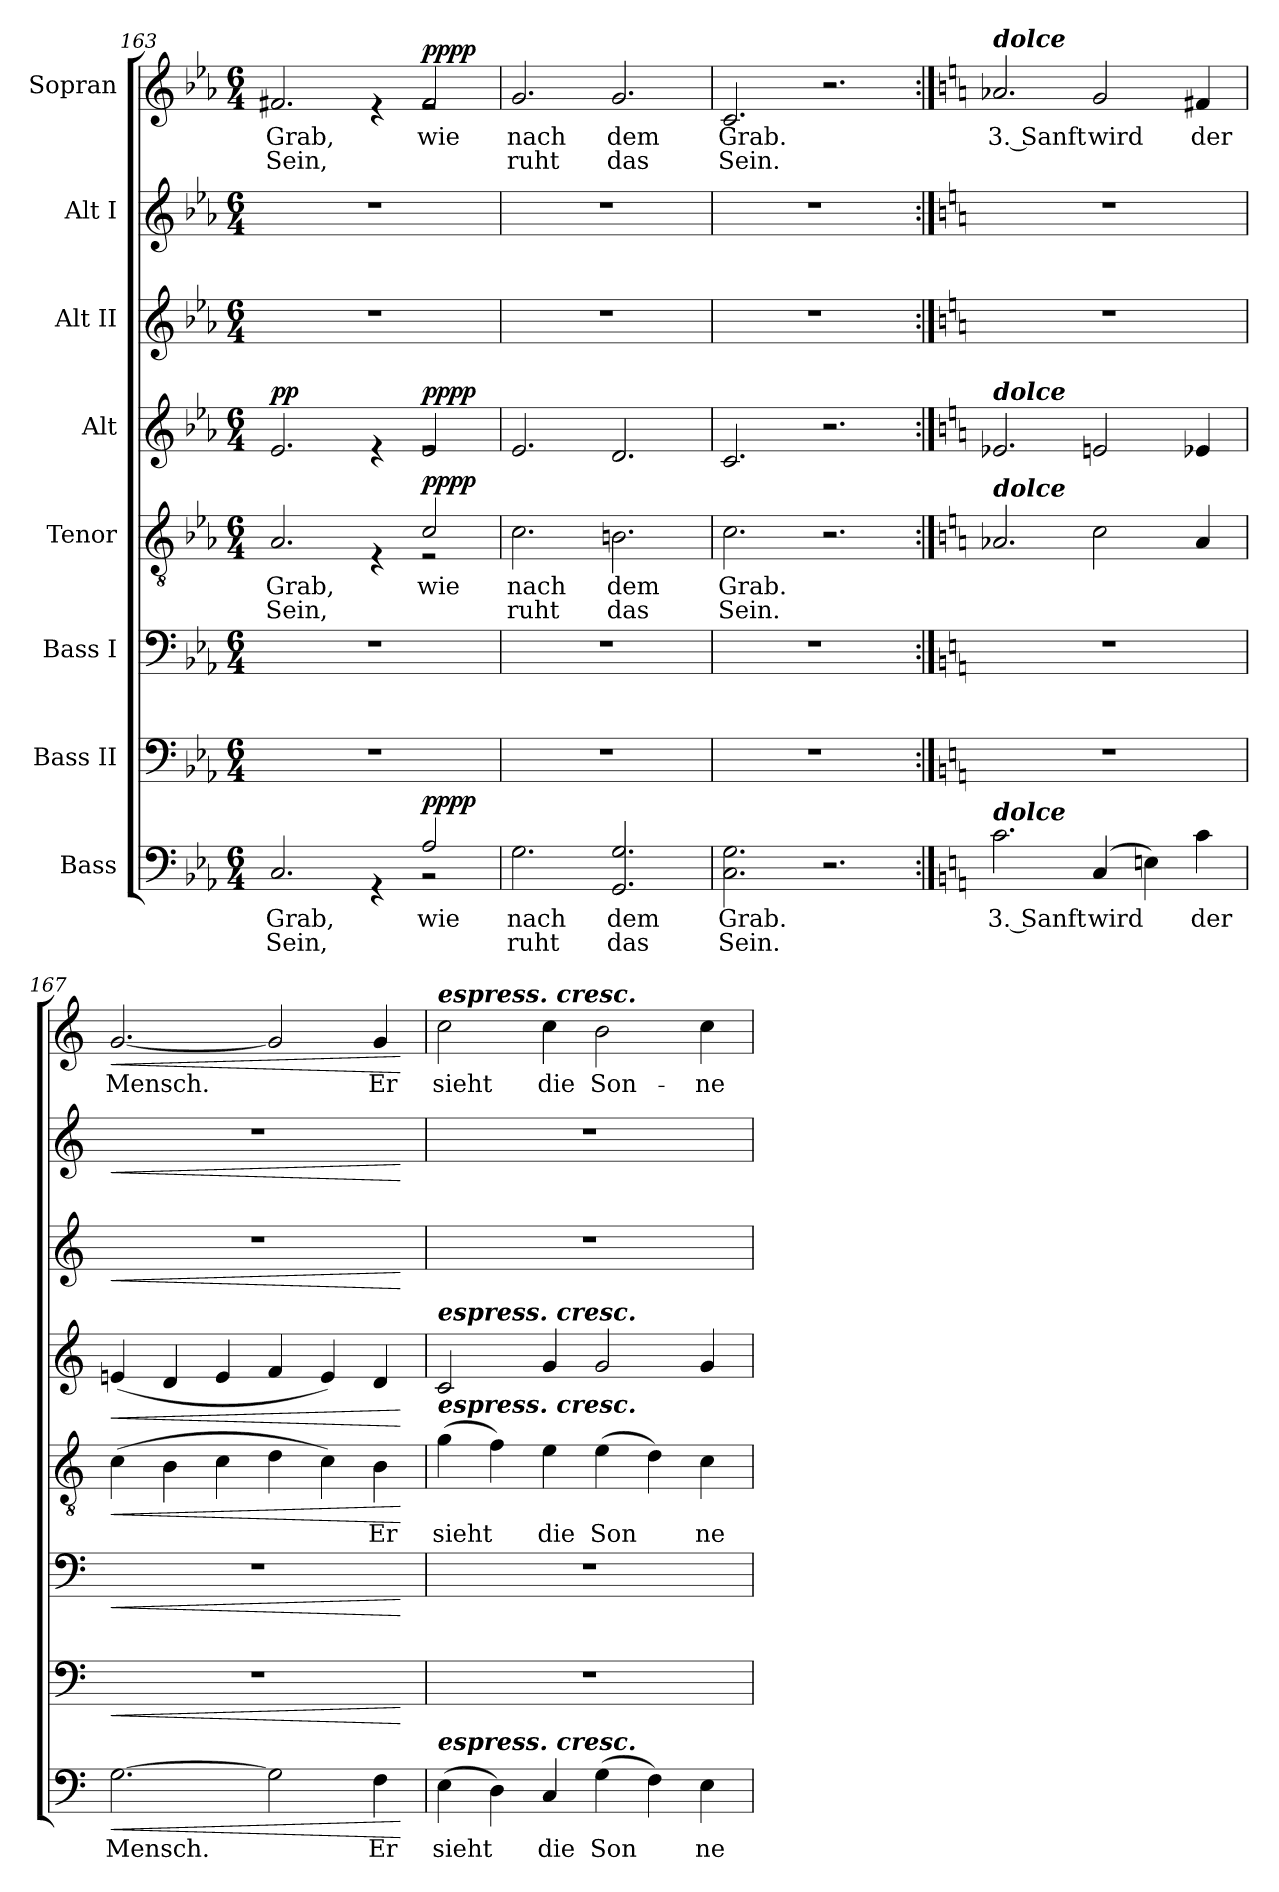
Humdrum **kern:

**kern	**text	**text	**dynam	**kern	**dynam	**kern	**dynam	**kern	**text	**text	**dynam	**kern	**dynam	**kern	**dynam	**kern	**dynam	**kern	**text	**text	**dynam
*part8	*part8	*part8	*part8	*part7	*part7	*part6	*part6	*part5	*part5	*part5	*part5	*part4	*part4	*part3	*part3	*part2	*part2	*part1	*part1	*part1	*part1
*staff8	*staff8	*staff8	*staff8	*staff7	*staff7	*staff6	*staff6	*staff5	*staff5	*staff5	*staff5	*staff4	*staff4	*staff3	*staff3	*staff2	*staff2	*staff1	*staff1	*staff1	*staff1
*I"Bass	*	*	*	*I"Bass II	*	*I"Bass I	*	*I"Tenor	*	*	*	*I"Alt	*	*I"Alt II	*	*I"Alt I	*	*I"Sopran	*	*	*
*clefF4	*	*	*	*clefF4	*	*clefF4	*	*clefGv2	*	*	*	*clefG2	*	*clefG2	*	*clefG2	*	*clefG2	*	*	*
*k[b-e-a-]	*	*	*	*k[b-e-a-]	*	*k[b-e-a-]	*	*k[b-e-a-]	*	*	*	*k[b-e-a-]	*	*k[b-e-a-]	*	*k[b-e-a-]	*	*k[b-e-a-]	*	*	*
*M6/4	*	*	*	*M6/4	*	*M6/4	*	*M6/4	*	*	*	*M6/4	*	*M6/4	*	*M6/4	*	*M6/4	*	*	*
=163	=163	=163	=163	=163	=163	=163	=163	=163	=163	=163	=163	=163	=163	=163	=163	=163	=163	=163	=163	=163	=163
*^	*	*	*	*	*	*	*	*^	*	*	*	*^	*	*	*	*	*	*^	*	*	*
!	!	!	!	!	!	!	!	!	!	!	!	!	!	!	!	!LO:DY:a	!	!	!	!	!	!	!	!	!
2.C/	1rBByy	Grab,	Sein,	.	1.r	.	1.r	.	2.A-/	1rGyy	Grab,	Sein,	.	2.e-/	1reyy	pp	1.r	.	1.r	.	2.f#X/	1rgyy	Grab,	Sein,	.
4rGG	.	.	.	.	.	.	.	.	4rE	.	.	.	.	4re	.	.	.	.	.	.	4re	.	.	.	.
!	!	!	!	!LO:DY:a	!	!	!	!	!	!	!	!	!	!	!	!	!	!	!	!	!	!	!	!	!
!	!	!	!	!LO:DY:n=1:a	!	!	!	!	!	!	!	!	!LO:DY:a	!	!	!	!	!	!	!	!	!	!	!	!
!	!	!	!	!	!	!	!	!	!	!	!	!	!LO:DY:n=1:a	!	!	!LO:DY:a	!	!	!	!	!	!	!	!	!
!	!	!	!	!	!	!	!	!	!	!	!	!	!	!	!	!LO:DY:n=1:a	!	!	!	!	!	!	!	!	!LO:DY:a
!	!	!	!	!	!	!	!	!	!	!	!	!	!	!	!	!	!	!	!	!	!	!	!	!	!LO:DY:n=1:a
2A-/	2r	wie	.	pp pp	.	.	.	.	2c/	2r	wie	.	pp pp	2e-/	2re	pp pp	.	.	.	.	2f#/	2re	wie	.	pp pp
*	*	*	*	*	*	*	*	*	*v	*v	*	*	*	*	*	*	*	*	*	*	*v	*v	*	*	*
*v	*v	*	*	*	*	*	*	*	*	*	*	*	*v	*v	*	*	*	*	*	*	*	*	*
=164	=164	=164	=164	=164	=164	=164	=164	=164	=164	=164	=164	=164	=164	=164	=164	=164	=164	=164	=164	=164	=164
2.G\	nach	ruht	.	1.r	.	1.r	.	2.c\	nach	ruht	.	2.e-/	.	1.r	.	1.r	.	2.g/	nach	ruht	.
2.GG/ 2.G/	dem	das	.	.	.	.	.	2.Bn\	dem	das	.	2.d/	.	.	.	.	.	2.g/	dem	das	.
=165	=165	=165	=165	=165	=165	=165	=165	=165	=165	=165	=165	=165	=165	=165	=165	=165	=165	=165	=165	=165	=165
2.C\ 2.G\	Grab.	Sein.	.	1.r	.	1.r	.	2.c\	Grab.	Sein.	.	2.c/	.	1.r	.	1.r	.	2.c/	Grab.	Sein.	.
2.r	.	.	.	.	.	.	.	2.r	.	.	.	2.r	.	.	.	.	.	2.r	.	.	.
!!LO:LB:g=z
=166:|!	=166:|!	=166:|!	=166:|!	=166:|!	=166:|!	=166:|!	=166:|!	=166:|!	=166:|!	=166:|!	=166:|!	=166:|!	=166:|!	=166:|!	=166:|!	=166:|!	=166:|!	=166:|!	=166:|!	=166:|!	=166:|!
*k[]	*	*	*	*k[]	*	*k[]	*	*k[]	*	*	*	*k[]	*	*k[]	*	*k[]	*	*k[]	*	*	*
!	!	!	!	!	!	!	!	!	!	!	!	!	!	!	!	!	!	!LO:TX:a:Bi:t=dolce	!	!	!
!	!	!	!	!	!	!	!	!	!	!	!	!LO:TX:a:Bi:t=dolce	!	!	!	!	!	!	!	!	!
!	!	!	!	!	!	!	!	!LO:TX:a:Bi:t=dolce	!	!	!	!	!	!	!	!	!	!	!	!	!
!LO:TX:a:Bi:t=dolce	!	!	!	!	!	!	!	!	!	!	!	!	!	!	!	!	!	!	!	!	!
2.c\	3. Sanft	.	.	1.r	.	1.r	.	2.A-X/	.	.	.	2.e-X/	.	1.r	.	1.r	.	2.a-X/	3. Sanft	.	.
(>4C/	wird	.	.	.	.	.	.	2c\	.	.	.	2en/	.	.	.	.	.	2g/	wird	.	.
4En\)	.	.	.	.	.	.	.	.	.	.	.	.	.	.	.	.	.	.	.	.	.
4c\	der	.	.	.	.	.	.	4A-/	.	.	.	4e-X/	.	.	.	.	.	4f#X/	der	.	.
=167	=167	=167	=167	=167	=167	=167	=167	=167	=167	=167	=167	=167	=167	=167	=167	=167	=167	=167	=167	=167	=167
!	!	!	!LO:HP:b	!	!LO:HP:b	!	!LO:HP:b	!	!	!	!LO:HP:b	!	!LO:HP:b	!	!LO:HP:b	!	!LO:HP:b	!	!	!	!LO:HP:b
[2.G\	Mensch.	.	<	1.r	<	1.r	<	(>4c\	.	.	<	(4en/	<	1.r	<	1.r	<	[2.g/	Mensch.	.	<
.	.	.	.	.	.	.	.	4B\	.	.	.	4d/	.	.	.	.	.	.	.	.	.
.	.	.	.	.	.	.	.	4c\	.	.	.	4e/	.	.	.	.	.	.	.	.	.
2G\]	.	.	.	.	.	.	.	4d\	.	.	.	4f/	.	.	.	.	.	2g/]	.	.	.
.	.	.	.	.	.	.	.	4c\)	.	.	.	4e/)	.	.	.	.	.	.	.	.	.
4F\	Er	.	.	.	.	.	.	4B\	Er	.	.	4d/	.	.	.	.	.	4g/	Er	.	.
.	.	.	[	.	[	.	[	.	.	.	[	.	[	.	[	.	[	.	.	.	[
=168	=168	=168	=168	=168	=168	=168	=168	=168	=168	=168	=168	=168	=168	=168	=168	=168	=168	=168	=168	=168	=168
!	!	!	!	!	!	!	!	!	!	!	!	!	!	!	!	!	!	!LO:TX:a:Bi:t=espress. cresc.	!	!	!
!	!	!	!	!	!	!	!	!	!	!	!	!LO:TX:a:Bi:t=espress. cresc.	!	!	!	!	!	!	!	!	!
!	!	!	!	!	!	!	!	!LO:TX:a:Bi:t=espress. cresc.	!	!	!	!	!	!	!	!	!	!	!	!	!
!LO:TX:a:Bi:t=espress. cresc.	!	!	!	!	!	!	!	!	!	!	!	!	!	!	!	!	!	!	!	!	!
(>4E\	sieht	.	.	1.r	.	1.r	.	(>4g\	sieht	.	.	2c/	.	1.r	.	1.r	.	2cc\	sieht	.	.
4D\)	.	.	.	.	.	.	.	4f\)	.	.	.	.	.	.	.	.	.	.	.	.	.
4C/	die	.	.	.	.	.	.	4e\	die	.	.	4g/	.	.	.	.	.	4cc\	die	.	.
(>4G\	-Son	.	.	.	.	.	.	(>4e\	-Son	.	.	2g/	.	.	.	.	.	2b\	Son-	.	.
4F\)	.	.	.	.	.	.	.	4d\)	.	.	.	.	.	.	.	.	.	.	.	.	.
4E\	ne	.	.	.	.	.	.	4c\	ne	.	.	4g/	.	.	.	.	.	4cc\	-ne	.	.
=	=	=	=	=	=	=	=	=	=	=	=	=	=	=	=	=	=	=	=	=	=
*-	*-	*-	*-	*-	*-	*-	*-	*-	*-	*-	*-	*-	*-	*-	*-	*-	*-	*-	*-	*-	*-
